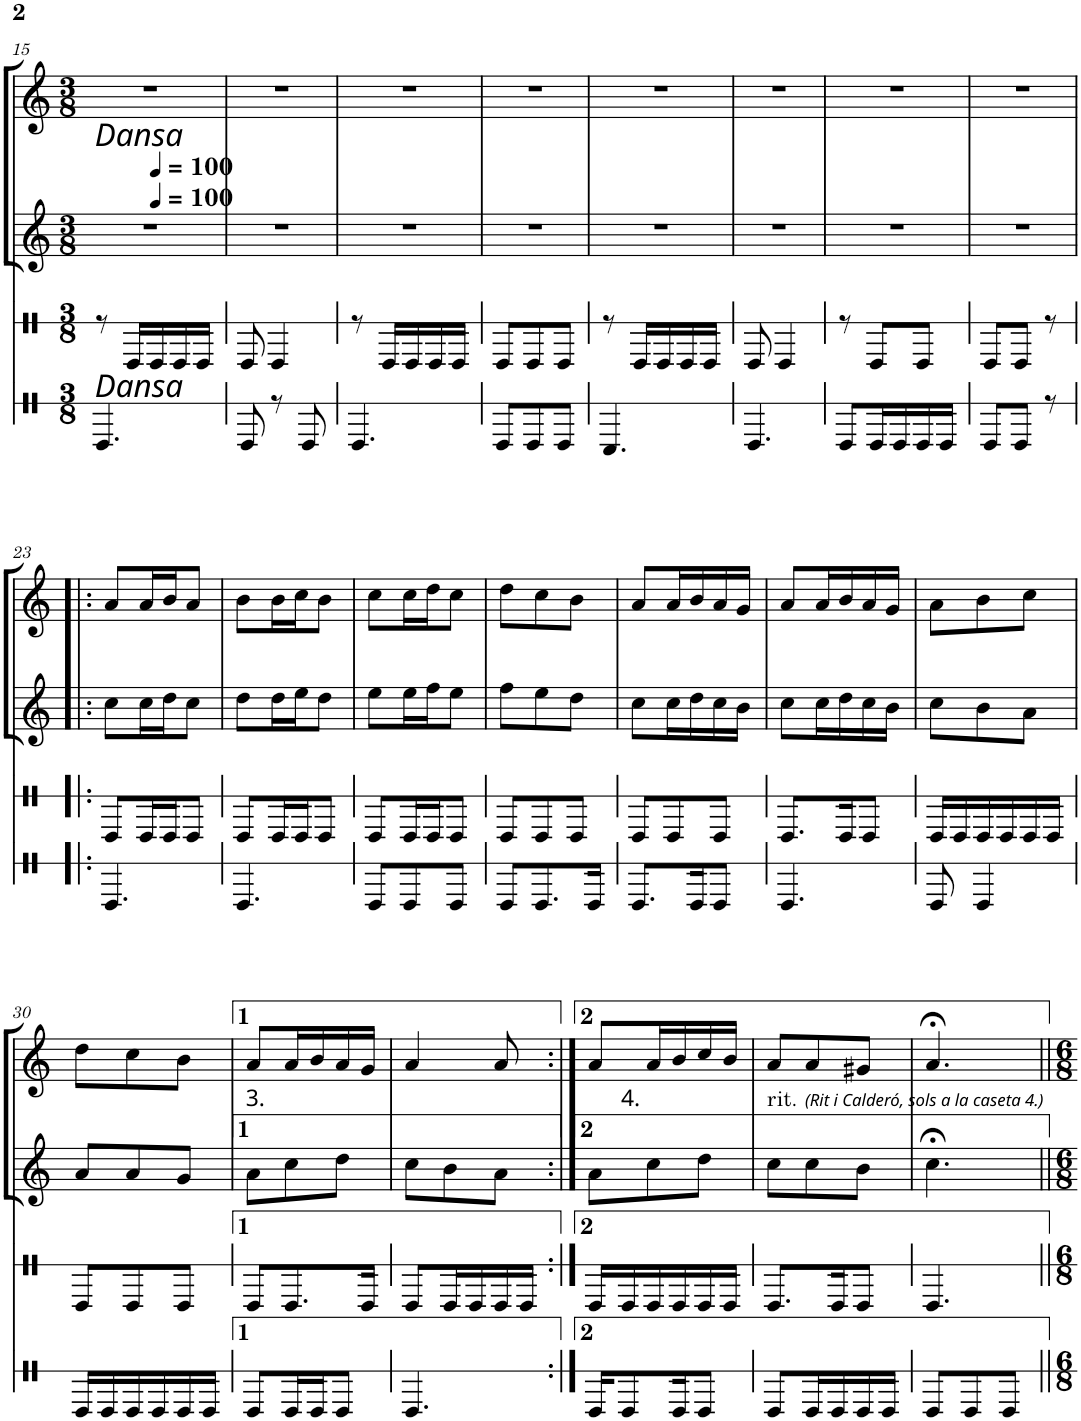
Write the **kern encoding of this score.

**kern	**kern	**kern	**kern
*part4	*part3	*part2	*part1
*staff4	*staff3	*staff2	*staff1
*I"Timbal Fondo	*I"Timbal	*I"Tarota	*I"Gralla
!!LO:PB:g=z
*clefX	*clefX	*clefG2	*clefG2
*k[]	*k[]	*k[]	*k[]
*M3/8	*M3/8	*M3/8	*M3/8
=15	=15	=15	=15
!	!	!	!LO:TX:b:i:t=Dansa
!	!LO:TX:b:i:t=Dansa	!	!
*	*	*	*^
4.e/	8r	4.r	4.r	8.ryy
.	16e/LL	.	.	.
*	*	*	*MM100	*
.	16e/	.	.	8.ryy
.	16e/	.	.	.
.	16e/JJ	.	.	.
*	*	*	*v	*v
=16	=16	=16	=16
8e/	8e/	4.r	4.r
8r	4e/	.	.
8e/	.	.	.
=17	=17	=17	=17
4.e/	8r	4.r	4.r
.	16e/LL	.	.
.	16e/	.	.
.	16e/	.	.
.	16e/JJ	.	.
=18	=18	=18	=18
8e/L	8e/L	4.r	4.r
8e/	8e/	.	.
8e/J	8e/J	.	.
=19	=19	=19	=19
4.d/	8r	4.r	4.r
.	16e/LL	.	.
.	16e/	.	.
.	16e/	.	.
.	16e/JJ	.	.
=20	=20	=20	=20
4.e/	8e/	4.r	4.r
.	4e/	.	.
=21	=21	=21	=21
8e/L	8r	4.r	4.r
16e/L	8e/L	.	.
16e/	.	.	.
16e/	8e/J	.	.
16e/JJ	.	.	.
=22	=22	=22	=22
8e/L	8e/L	4.r	4.r
8e/J	8e/J	.	.
8r	8r	.	.
!!LO:LB:g=z
=23!|:	=23!|:	=23!|:	=23!|:
4.e/	8e/L	8cc\L	8a/L
.	16e/L	16cc\L	16a/L
.	16e/J	16dd\J	16b/J
.	8e/J	8cc\J	8a/J
=24	=24	=24	=24
4.e/	8e/L	8dd\L	8b\L
.	16e/L	16dd\L	16b\L
.	16e/J	16ee\J	16cc\J
.	8e/J	8dd\J	8b\J
=25	=25	=25	=25
8e/L	8e/L	8ee\L	8cc\L
8e/	16e/L	16ee\L	16cc\L
.	16e/J	16ff\J	16dd\J
8e/J	8e/J	8ee\J	8cc\J
=26	=26	=26	=26
8e/L	8e/L	8ff\L	8dd\L
8.e/	8e/	8ee\	8cc\
.	8e/J	8dd\J	8b\J
16e/Jk	.	.	.
=27	=27	=27	=27
8.e/L	8e/L	8cc\L	8a/L
.	8e/	16cc\L	16a/L
16e/K	.	16dd\	16b/
8e/J	8e/J	16cc\	16a/
.	.	16b\JJ	16g/JJ
=28	=28	=28	=28
4.e/	8.e/L	8cc\L	8a/L
.	.	16cc\L	16a/L
.	16e/K	16dd\	16b/
.	8e/J	16cc\	16a/
.	.	16b\JJ	16g/JJ
=29	=29	=29	=29
8e/	16e/LL	8cc\L	8a\L
.	16e/	.	.
4e/	16e/	8b\	8b\
.	16e/	.	.
.	16e/	8a\J	8cc\J
.	16e/JJ	.	.
!!LO:LB:g=z
=30	=30	=30	=30
16e/LL	8e/L	8a/L	8dd\L
16e/	.	.	.
16e/	8e/	8a/	8cc\
16e/	.	.	.
16e/	8e/J	8g/J	8b\J
16e/JJ	.	.	.
=31	=31	=31	=31
!	!	!	!LO:TX:b:t=3.
8e/L	8e/L	8a\L	8a/L
16e/L	8.e/	8cc\	16a/L
16e/J	.	.	16b/
8e/J	.	8dd\J	16a/
.	16e/Jk	.	16g/JJ
=32	=32	=32	=32
4.e/	8e/L	8cc\L	4a/
.	16e/L	8b\	.
.	16e/	.	.
.	16e/	8a\J	8a/
.	16e/JJ	.	.
=33:|!	=33:|!	=33:|!	=33:|!
*	*	*	*^
16e/KL	16e/LL	8a\L	8a/L	16ryy
!	!	!	!	!LO:TX:b:t=4.
8e/	16e/	.	.	4ryy
.	16e/	8cc\	16a/L	.
16e/K	16e/	.	16b/	.
8e/J	16e/	8dd\J	16cc/	.
.	16e/JJ	.	16b/JJ	16ryy
=34	=34	=34	=34	=34
!	!	!	!LO:TX:b:t=rit.	!
*	*	*	*v	*v
8e/L	8.e/L	8cc\L	8a/L
!	!	!	!LO:TX:b:i:t=(Rit i Calderó, sols a la caseta 4.)
16e/L	.	8cc\	8a/
16e/	16e/K	.	.
16e/	8e/J	8b\J	8g#X/J
16e/JJ	.	.	.
=35	=35	=35	=35
8e/L	4.e/	4.cc;<\	4.a;</
8e/	.	.	.
8e/J	.	.	.
=||	=||	=||	=||
*-	*-	*-	*-
